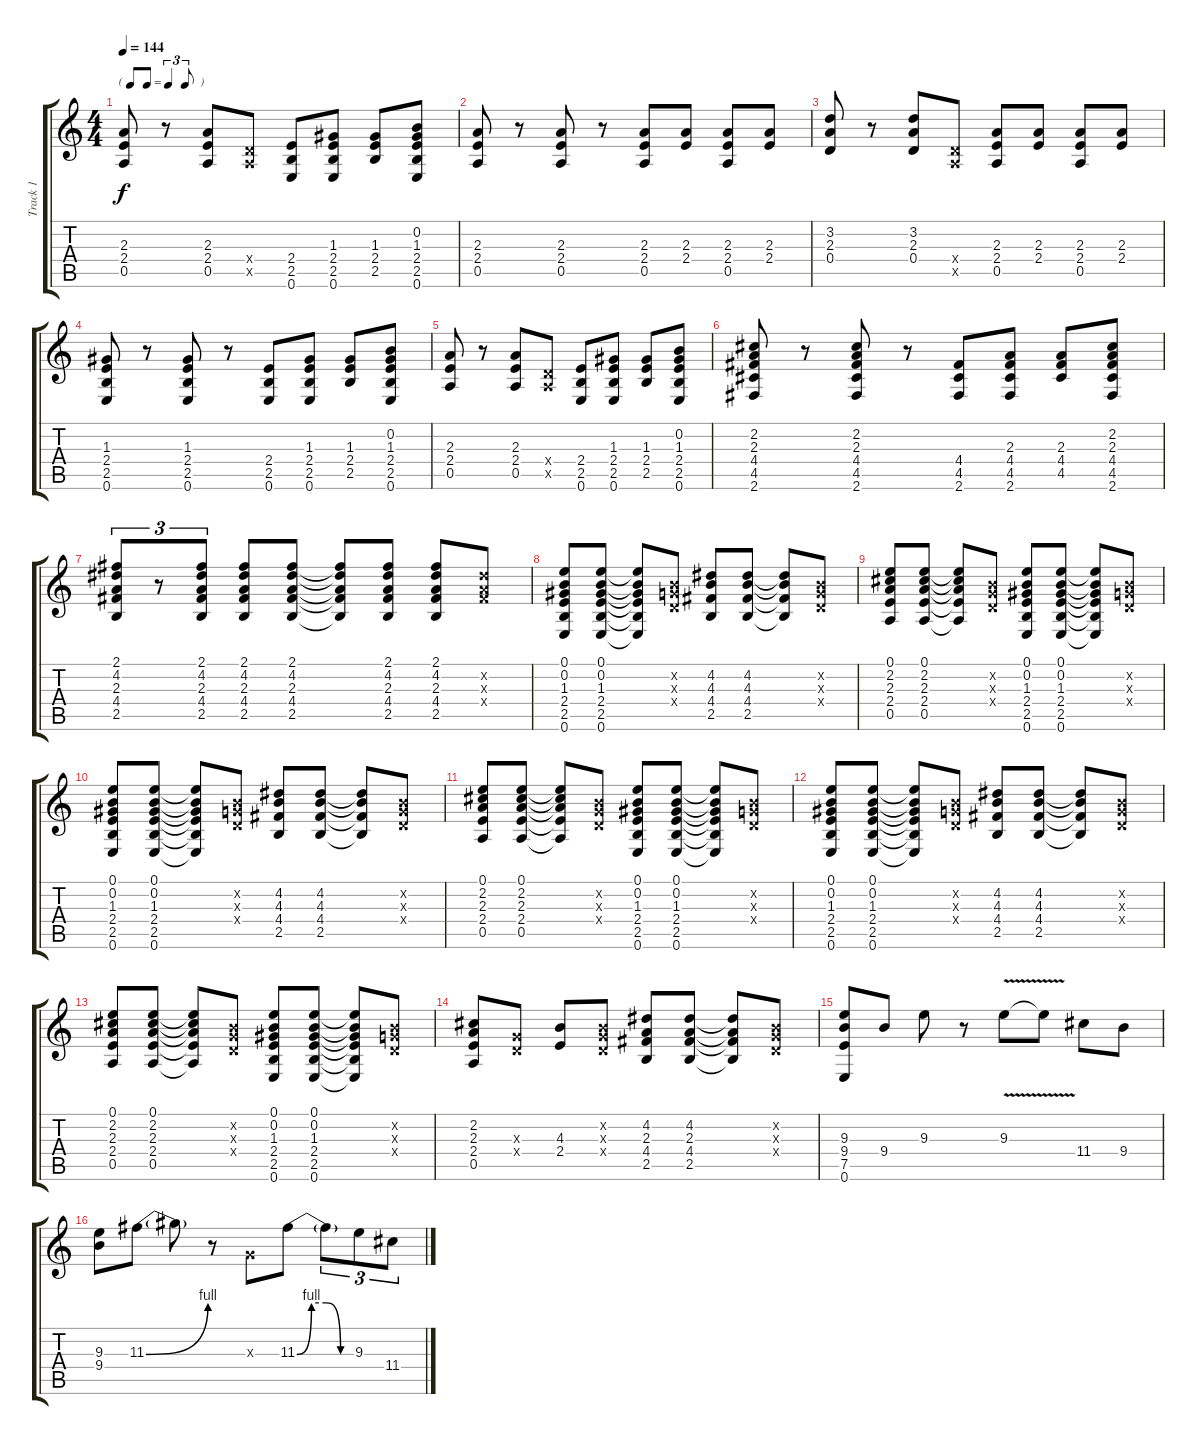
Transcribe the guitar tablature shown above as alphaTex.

\track ("Track 1" "Track 1") {instrument acousticguitarsteel}
\staff {score tabs}
\tuning (E4 B3 G3 D3 A2 E2) {hide}
\ts (4 4)
\tf triplet8th
\tempo 144
\clef g2
\ks c
(2.3 2.4 0.5).8{dy f} r.8 (2.3 2.4 0.5).8 (0.4{x} 0.5{x}).8 (2.4 2.5 0.6).8 (1.3 2.4 2.5 0.6).8 (1.3 2.4 2.5).8 (0.2 1.3 2.4 2.5 0.6).8 |
(2.3 2.4 0.5).8 r.8 (2.3 2.4 0.5).8 r.8 (2.3 2.4 0.5).8 (2.3 2.4).8 (2.3 2.4 0.5).8 (2.3 2.4).8 |
(3.2 2.3 0.4).8 r.8 (3.2 2.3 0.4).8 (0.4{x} 0.5{x}).8 (2.3 2.4 0.5).8 (2.3 2.4).8 (2.3 2.4 0.5).8 (2.3 2.4).8 |
(1.3 2.4 2.5 0.6).8 r.8 (1.3 2.4 2.5 0.6).8 r.8 (2.4 2.5 0.6).8 (1.3 2.4 2.5 0.6).8 (1.3 2.4 2.5).8 (0.2 1.3 2.4 2.5 0.6).8 |
(2.3 2.4 0.5).8 r.8 (2.3 2.4 0.5).8 (0.4{x} 0.5{x}).8 (2.4 2.5 0.6).8 (1.3 2.4 2.5 0.6).8 (1.3 2.4 2.5).8 (0.2 1.3 2.4 2.5 0.6).8 |
(2.2 2.3 4.4 4.5 2.6).8 r.8 (2.2 2.3 4.4 4.5 2.6).8 r.8 (4.4 4.5 2.6).8 (2.3 4.4 4.5 2.6).8 (2.3 4.4 4.5).8 (2.2 2.3 4.4 4.5 2.6).8 |
(2.1 4.2 2.3 4.4 2.5).8{tu (3 2)} r.8{tu (3 2)} (2.1 4.2 2.3 4.4 2.5).8{tu (3 2)} (2.1 4.2 2.3 4.4 2.5).8 (2.1 4.2 2.3 4.4 2.5).8 (2.1{t} 4.2{t} 2.3{t} 4.4{t} 2.5{t}).8 (2.1 4.2 2.3 4.4 2.5).8 (2.1 4.2 2.3 4.4 2.5).8 (4.2{x} 2.3{x} 4.4{x}).8 |
(0.1 0.2 1.3 2.4 2.5 0.6).8 (0.1 0.2 1.3 2.4 2.5 0.6).8 (0.1{t} 0.2{t} 1.3{t} 2.4{t} 2.5{t} 0.6{t}).8 (0.2{x} 0.3{x} 0.4{x}).8 (4.2 4.3 4.4 2.5).8 (4.2 4.3 4.4 2.5).8 (4.2{t} 4.3{t} 4.4{t} 2.5{t}).8 (0.2{x} 0.3{x} 0.4{x}).8 |
(0.1 2.2 2.3 2.4 0.5).8 (0.1 2.2 2.3 2.4 0.5).8 (0.1{t} 2.2{t} 2.3{t} 2.4{t} 0.5{t}).8 (0.2{x} 0.3{x} 0.4{x}).8 (0.1 0.2 1.3 2.4 2.5 0.6).8 (0.1 0.2 1.3 2.4 2.5 0.6).8 (0.1{t} 0.2{t} 1.3{t} 2.4{t} 2.5{t} 0.6{t}).8 (0.2{x} 0.3{x} 0.4{x}).8 |
(0.1 0.2 1.3 2.4 2.5 0.6).8 (0.1 0.2 1.3 2.4 2.5 0.6).8 (0.1{t} 0.2{t} 1.3{t} 2.4{t} 2.5{t} 0.6{t}).8 (0.2{x} 0.3{x} 0.4{x}).8 (4.2 4.3 4.4 2.5).8 (4.2 4.3 4.4 2.5).8 (4.2{t} 4.3{t} 4.4{t} 2.5{t}).8 (0.2{x} 0.3{x} 0.4{x}).8 |
(0.1 2.2 2.3 2.4 0.5).8 (0.1 2.2 2.3 2.4 0.5).8 (0.1{t} 2.2{t} 2.3{t} 2.4{t} 0.5{t}).8 (0.2{x} 0.3{x} 0.4{x}).8 (0.1 0.2 1.3 2.4 2.5 0.6).8 (0.1 0.2 1.3 2.4 2.5 0.6).8 (0.1{t} 0.2{t} 1.3{t} 2.4{t} 2.5{t} 0.6{t}).8 (0.2{x} 0.3{x} 0.4{x}).8 |
(0.1 0.2 1.3 2.4 2.5 0.6).8 (0.1 0.2 1.3 2.4 2.5 0.6).8 (0.1{t} 0.2{t} 1.3{t} 2.4{t} 2.5{t} 0.6{t}).8 (0.2{x} 0.3{x} 0.4{x}).8 (4.2 4.3 4.4 2.5).8 (4.2 4.3 4.4 2.5).8 (4.2{t} 4.3{t} 4.4{t} 2.5{t}).8 (0.2{x} 0.3{x} 0.4{x}).8 |
(0.1 2.2 2.3 2.4 0.5).8 (0.1 2.2 2.3 2.4 0.5).8 (0.1{t} 2.2{t} 2.3{t} 2.4{t} 0.5{t}).8 (0.2{x} 0.3{x} 0.4{x}).8 (0.1 0.2 1.3 2.4 2.5 0.6).8 (0.1 0.2 1.3 2.4 2.5 0.6).8 (0.1{t} 0.2{t} 1.3{t} 2.4{t} 2.5{t} 0.6{t}).8 (0.2{x} 0.3{x} 0.4{x}).8 |
(2.2 2.3 2.4 0.5).8 (0.3{x} 0.4{x}).8 (4.3 2.4).8 (0.2{x} 0.3{x} 0.4{x}).8 (4.2 2.3 4.4 2.5).8 (4.2 2.3 4.4 2.5).8 (4.2{t} 2.3{t} 4.4{t} 2.5{t}).8 (0.2{x} 0.3{x} 0.4{x}).8 |
(9.3 9.4 7.5 0.6).8 9.4.8 9.3.8 r.8 9.3{v}.8 9.3{t}.8 11.4.8 9.4.8 |
(9.3 9.4).8 11.3{be (bend 0 0 60 4)}.8 11.3{t}.8 r.8 0.3{x}.8 11.3{be (custom 0 0 15 4 30 4 45 0 60 0)}.8 11.3{t}.8{tu (3 2)} 9.3.8{tu (3 2)} 11.4.8{tu (3 2)}
